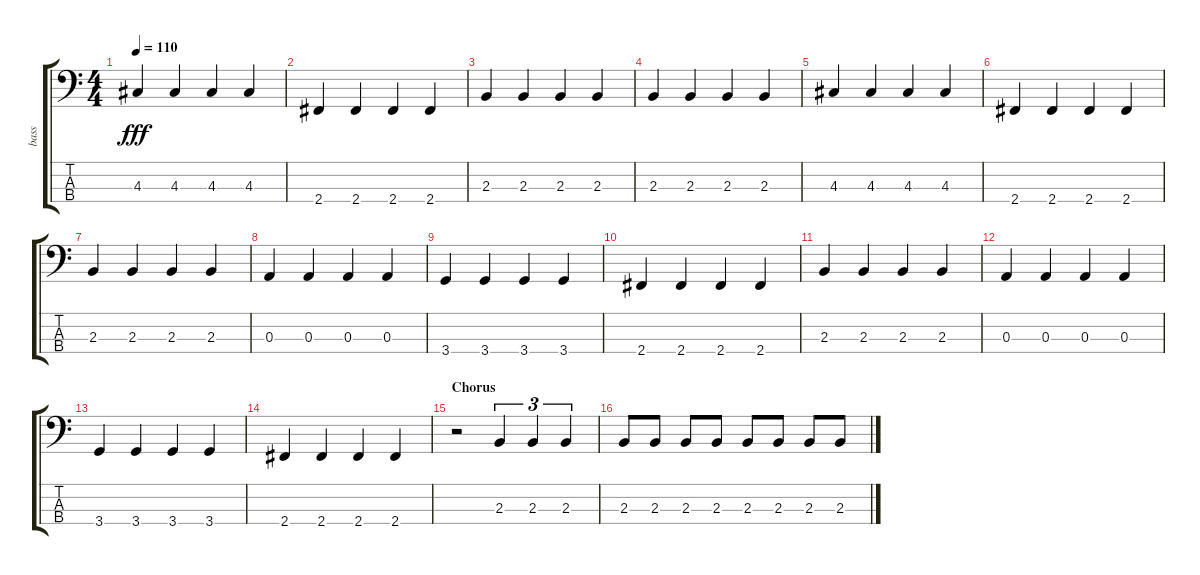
\track ("bass" "bass") {instrument electricbasspick}
\staff {score tabs}
\tuning (G2 D2 A1 E1) {hide}
\ts (4 4)
\tempo 110
\clef f4
\ks c
4.3.4{dy fff} 4.3.4 4.3.4 4.3.4 |
2.4.4 2.4.4 2.4.4 2.4.4 |
2.3.4 2.3.4 2.3.4 2.3.4 |
2.3.4 2.3.4 2.3.4 2.3.4 |
4.3.4 4.3.4 4.3.4 4.3.4 |
2.4.4 2.4.4 2.4.4 2.4.4 |
2.3.4 2.3.4 2.3.4 2.3.4 |
0.3.4 0.3.4 0.3.4 0.3.4 |
3.4.4 3.4.4 3.4.4 3.4.4 |
2.4.4 2.4.4 2.4.4 2.4.4 |
2.3.4 2.3.4 2.3.4 2.3.4 |
0.3.4 0.3.4 0.3.4 0.3.4 |
3.4.4 3.4.4 3.4.4 3.4.4 |
2.4.4 2.4.4 2.4.4 2.4.4 |
\section ("" "Chorus")
r.2 2.3.4{tu (3 2)} 2.3.4{tu (3 2)} 2.3.4{tu (3 2)} |
2.3.8 2.3.8 2.3.8 2.3.8 2.3.8 2.3.8 2.3.8 2.3.8
